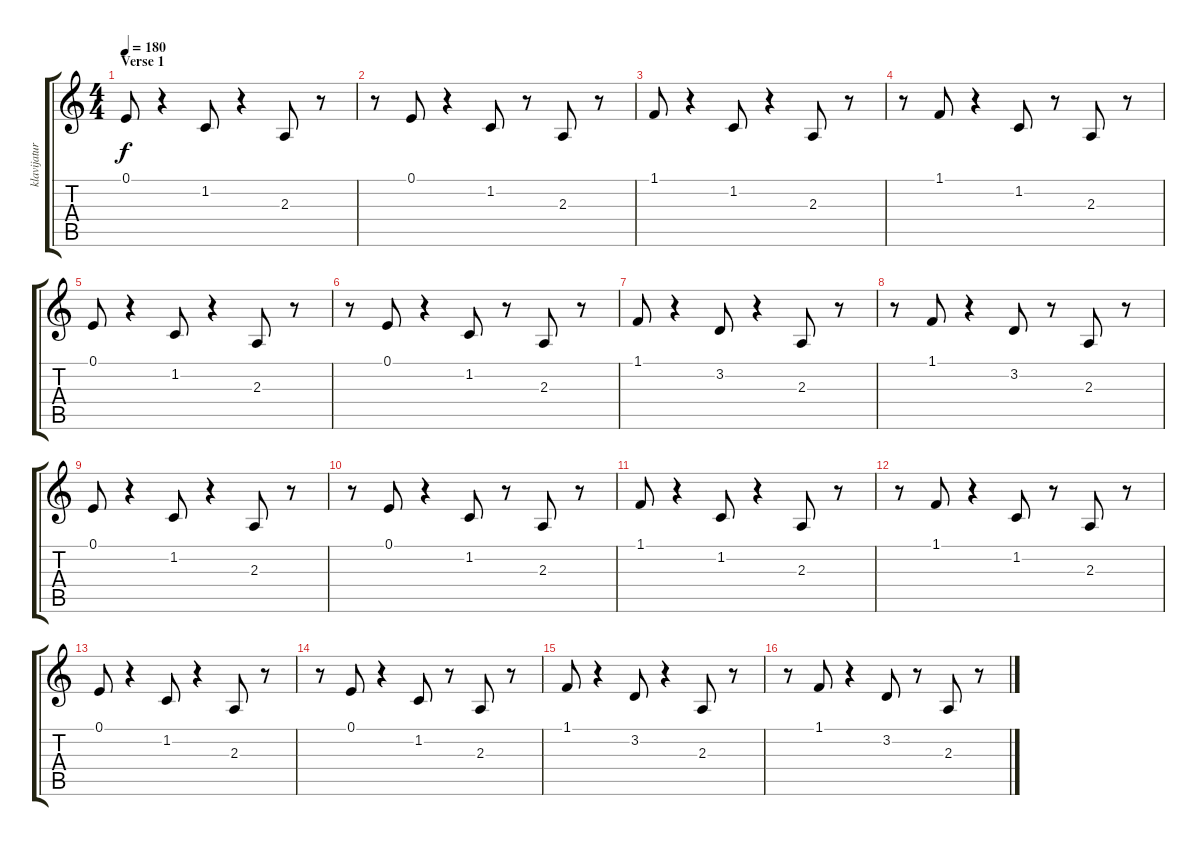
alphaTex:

\track ("klavijatura" "klavijatur") {instrument lead5charang}
\staff {score tabs}
\tuning (E4 B3 G3 D3 A2 E2) {hide}
\ts (4 4)
\section ("" "Verse 1")
\tempo 180
\clef g2
\ks c
0.1.8{dy f instrument stringensemble1} r.4 1.2.8 r.4 2.3.8 r.8 |
r.8 0.1.8 r.4 1.2.8 r.8 2.3.8 r.8 |
1.1.8 r.4 1.2.8 r.4 2.3.8 r.8 |
r.8 1.1.8 r.4 1.2.8 r.8 2.3.8 r.8 |
0.1.8 r.4 1.2.8 r.4 2.3.8 r.8 |
r.8 0.1.8 r.4 1.2.8 r.8 2.3.8 r.8 |
1.1.8 r.4 3.2.8 r.4 2.3.8 r.8 |
r.8 1.1.8 r.4 3.2.8 r.8 2.3.8 r.8 |
0.1.8 r.4 1.2.8 r.4 2.3.8 r.8 |
r.8 0.1.8 r.4 1.2.8 r.8 2.3.8 r.8 |
1.1.8 r.4 1.2.8 r.4 2.3.8 r.8 |
r.8 1.1.8 r.4 1.2.8 r.8 2.3.8 r.8 |
0.1.8 r.4 1.2.8 r.4 2.3.8 r.8 |
r.8 0.1.8 r.4 1.2.8 r.8 2.3.8 r.8 |
1.1.8 r.4 3.2.8 r.4 2.3.8 r.8 |
r.8 1.1.8 r.4 3.2.8 r.8 2.3.8 r.8
